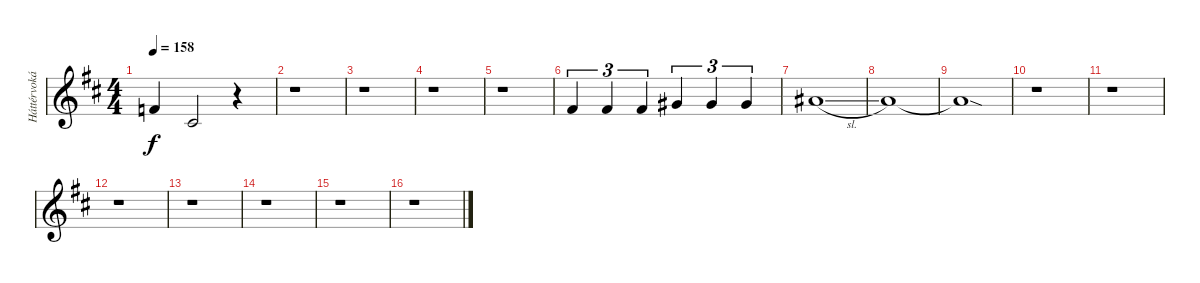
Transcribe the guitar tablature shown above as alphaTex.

\track ("Háttérvokál" "Háttérvoká") {instrument choiraahs}
\staff {score}
\tuning (E4 B3 G3 D3 A2 E2) {hide}
\ts (4 4)
\tempo 158
\clef g2
\ks d
1.1.4{dy f} 2.2.2 r.4 |
r.1 |
r.1 |
r.1 |
r.1 |
2.1.4{tu (3 2)} 2.1.4{tu (3 2)} 2.1.4{tu (3 2)} 4.1.4{tu (3 2)} 4.1.4{tu (3 2)} 4.1.4{tu (3 2)} |
6.1{sl}.1 |
5.1.1 |
5.1{sod t}.1 |
r.1 |
r.1 |
r.1 |
r.1 |
r.1 |
r.1 |
r.1
